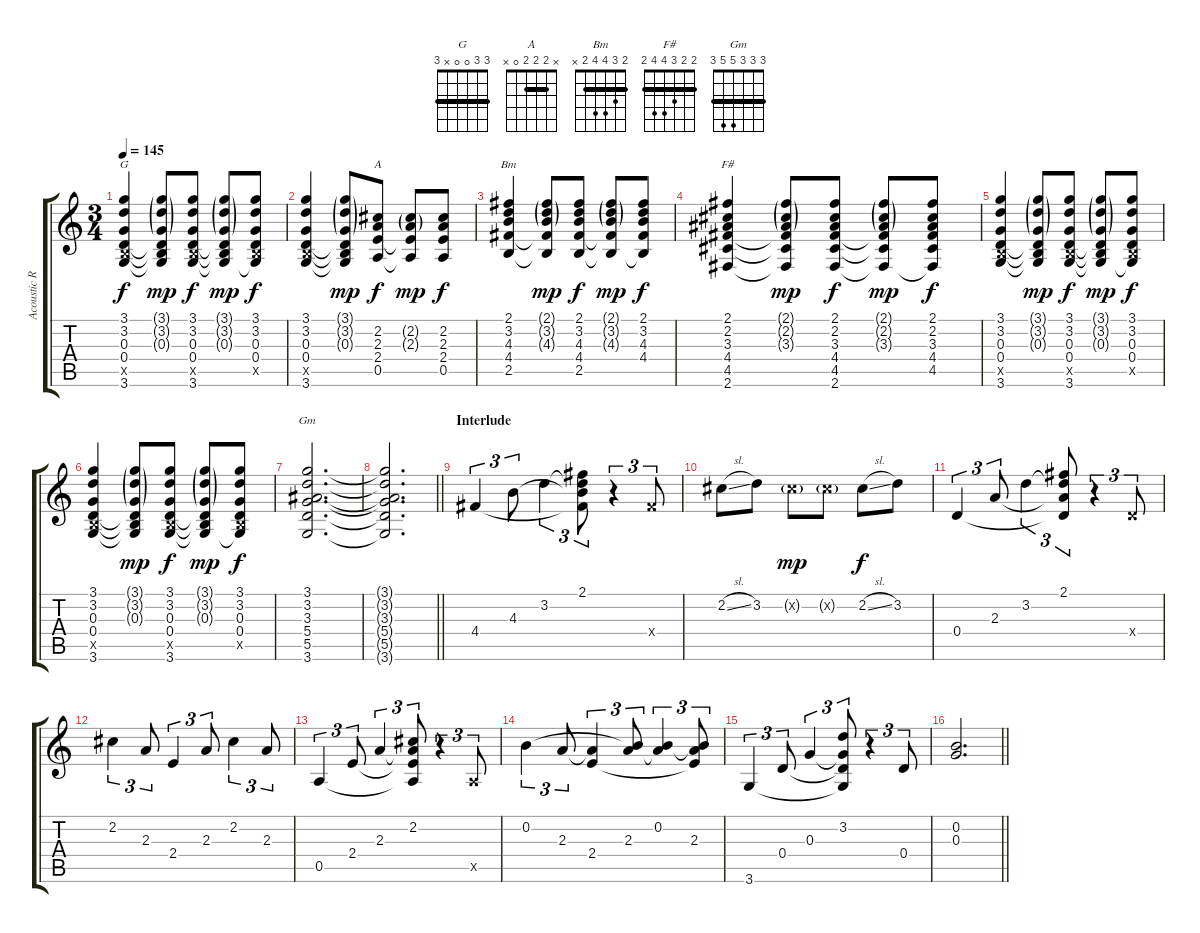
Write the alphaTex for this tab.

\track ("Acoustic R" "Acoustic R") {instrument acousticguitarsteel}
\staff {score tabs}
\tuning (E4 B3 G3 D3 A2 E2) {hide}
\chord ("G" 3 3 0 0 x 3) {barre 3}
\chord ("A" x 2 2 2 0 x) {barre 2}
\chord ("Bm" 2 3 4 4 2 x) {barre 2}
\chord ("F#" 2 2 3 4 4 2) {barre 2}
\chord ("Gm" 3 3 3 5 5 3) {barre 3}
\ts (3 4)
\tempo 145
\clef g2
\ks c
(3.1 3.2 0.3 0.4 2.5{x} 3.6).4{ch "G" dy f} (3.1{g} 3.2{g} 0.3{g} 0.4{t} 2.5{t} 3.6{t}).8{dy mp} (3.1 3.2 0.3 0.4 2.5{x} 3.6).8{dy f} (3.1{g} 3.2{g} 0.3{g} 0.4{t} 2.5{t} 3.6{t}).8{dy mp} (3.1 3.2 0.3 0.4 2.5{x} 3.6{t}).8{dy f} |
(3.1 3.2 0.3 0.4 2.5{x} 3.6).4 (3.1{g} 3.2{g} 0.3{g} 0.4{t} 2.5{t} 3.6{t}).8{dy mp} (2.2 2.3 2.4 0.5).8{ch "A" dy f} (2.2{g} 2.3{g} 2.4{t} 0.5{t}).8{dy mp} (2.2 2.3 2.4 0.5).8{dy f} |
(2.1 3.2 4.3 4.4 2.5).4{ch "Bm"} (2.1{g} 3.2{g} 4.3{g} 4.4{t} 2.5{t}).8{dy mp} (2.1 3.2 4.3 4.4 2.5).8{dy f} (2.1{g} 3.2{g} 4.3{g} 4.4{t} 2.5{t}).8{dy mp} (2.1 3.2 4.3 4.4 2.5{t}).8{dy f} |
(2.1 2.2 3.3 4.4 4.5 2.6).4{ch "F#"} (2.1{g} 2.2{g} 3.3{g} 4.4{t} 4.5{t} 2.6{t}).8{dy mp} (2.1 2.2 3.3 4.4 4.5 2.6).8{dy f} (2.1{g} 2.2{g} 3.3{g} 4.4{t} 4.5{t} 2.6{t}).8{dy mp} (2.1 2.2 3.3 4.4 4.5 2.6{t}).8{dy f} |
(3.1 3.2 0.3 0.4 2.5{x} 3.6).4 (3.1{g} 3.2{g} 0.3{g} 0.4{t} 2.5{t} 3.6{t}).8{dy mp} (3.1 3.2 0.3 0.4 2.5{x} 3.6).8{dy f} (3.1{g} 3.2{g} 0.3{g} 0.4{t} 2.5{t} 3.6{t}).8{dy mp} (3.1 3.2 0.3 0.4 2.5{x} 3.6{t}).8{dy f} |
(3.1 3.2 0.3 0.4 2.5{x} 3.6).4 (3.1{g} 3.2{g} 0.3{g} 0.4{t} 2.5{t} 3.6{t}).8{dy mp} (3.1 3.2 0.3 0.4 2.5{x} 3.6).8{dy f} (3.1{g} 3.2{g} 0.3{g} 0.4{t} 2.5{t} 3.6{t}).8{dy mp} (3.1 3.2 0.3 0.4 2.5{x} 3.6{t}).8{dy f} |
(3.1 3.2 3.3 5.4 5.5 3.6).2{d ch "Gm"} |
\barLineRight lightlight
(3.1{t} 3.2{t} 3.3{t} 5.4{t} 5.5{t} 3.6{t}).2{d} |
\section ("" "Interlude")
4.4.4{tu (3 2)} 4.3.8{tu (3 2)} 3.2.4{tu (3 2)} (2.1 3.2{t} 4.3{t} 4.4{t}).8{tu (3 2)} r.4{tu (3 2)} 4.4{x}.8{tu (3 2)} |
2.2{sl}.8 3.2.8 2.2{g x}.8{dy mp} 2.2{g x}.8 2.2{sl}.8{dy f} 3.2.8 |
0.4.4{tu (3 2)} 2.3.8{tu (3 2)} 3.2.4{tu (3 2)} (2.1 3.2{t} 2.3{t} 0.4{t}).8{tu (3 2)} r.4{tu (3 2)} 0.4{x}.8{tu (3 2)} |
2.2.4{tu (3 2)} 2.3.8{tu (3 2)} 2.4.4{tu (3 2)} 2.3.8{tu (3 2)} 2.2.4{tu (3 2)} 2.3.8{tu (3 2)} |
0.5.4{tu (3 2)} 2.4.8{tu (3 2)} 2.3.4{tu (3 2)} (2.2 2.3{t} 2.4{t} 0.5{t}).8{tu (3 2)} r.4{tu (3 2)} 0.5{x}.8{tu (3 2)} |
0.2.4{tu (3 2)} 2.3.8{tu (3 2)} (2.3{t} 2.4).4{tu (3 2)} (0.2{t} 2.3).8{tu (3 2)} (0.2 2.3{t}).4{tu (3 2)} (0.2{t} 2.3 2.4{t}).8{tu (3 2)} |
3.6.4{tu (3 2)} 0.4.8{tu (3 2)} 0.3.4{tu (3 2)} (3.2 0.3{t} 0.4{t} 3.6{t}).8{tu (3 2)} r.4{tu (3 2)} 0.4.8{tu (3 2)} |
\barLineRight lightlight
(0.2 0.3).2{d}
